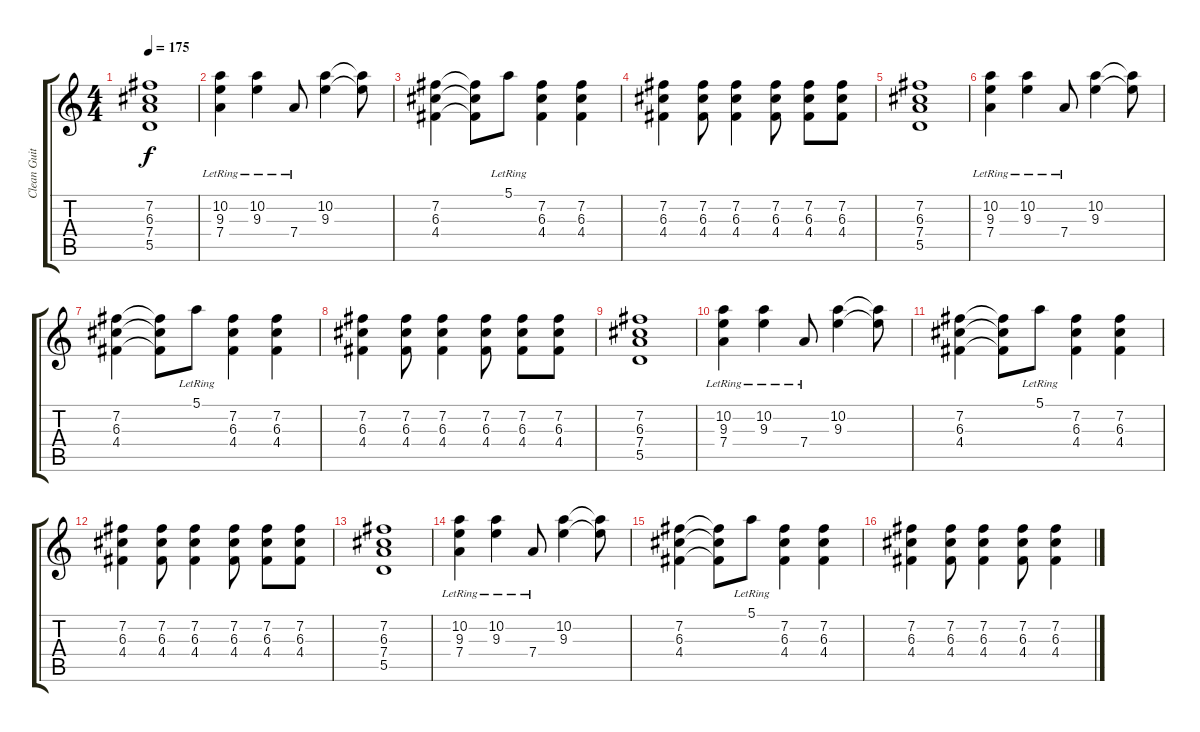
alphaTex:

\track ("Clean Guitar 1" "Clean Guit") {instrument electricguitarclean}
\staff {score tabs}
\tuning (E4 B3 G3 D3 A2 D2) {hide}
\ts (4 4)
\tempo 175
\clef g2
\ks c
(7.2 6.3 7.4 5.5).1{dy f} |
(10.2 9.3 7.4{lr}).4 (10.2{lr} 9.3{lr}).4 7.4{lr}.8 (10.2 9.3).4 (10.2{t} 9.3{t}).8 |
(7.2 6.3 4.4).4 (7.2{t} 6.3{t} 4.4{t}).8 5.1{lr}.8 (7.2 6.3 4.4).4 (7.2 6.3 4.4).4 |
(7.2 6.3 4.4).4 (7.2 6.3 4.4).8 (7.2 6.3 4.4).4 (7.2 6.3 4.4).8 (7.2 6.3 4.4).8 (7.2 6.3 4.4).8 |
(7.2 6.3 7.4 5.5).1 |
(10.2 9.3 7.4{lr}).4 (10.2{lr} 9.3{lr}).4 7.4{lr}.8 (10.2 9.3).4 (10.2{t} 9.3{t}).8 |
(7.2 6.3 4.4).4 (7.2{t} 6.3{t} 4.4{t}).8 5.1{lr}.8 (7.2 6.3 4.4).4 (7.2 6.3 4.4).4 |
(7.2 6.3 4.4).4 (7.2 6.3 4.4).8 (7.2 6.3 4.4).4 (7.2 6.3 4.4).8 (7.2 6.3 4.4).8 (7.2 6.3 4.4).8 |
(7.2 6.3 7.4 5.5).1 |
(10.2 9.3 7.4{lr}).4 (10.2{lr} 9.3{lr}).4 7.4{lr}.8 (10.2 9.3).4 (10.2{t} 9.3{t}).8 |
(7.2 6.3 4.4).4 (7.2{t} 6.3{t} 4.4{t}).8 5.1{lr}.8 (7.2 6.3 4.4).4 (7.2 6.3 4.4).4 |
(7.2 6.3 4.4).4 (7.2 6.3 4.4).8 (7.2 6.3 4.4).4 (7.2 6.3 4.4).8 (7.2 6.3 4.4).8 (7.2 6.3 4.4).8 |
(7.2 6.3 7.4 5.5).1 |
(10.2 9.3 7.4{lr}).4 (10.2{lr} 9.3{lr}).4 7.4{lr}.8 (10.2 9.3).4 (10.2{t} 9.3{t}).8 |
(7.2 6.3 4.4).4 (7.2{t} 6.3{t} 4.4{t}).8 5.1{lr}.8 (7.2 6.3 4.4).4 (7.2 6.3 4.4).4 |
(7.2 6.3 4.4).4 (7.2 6.3 4.4).8 (7.2 6.3 4.4).4 (7.2 6.3 4.4).8 (7.2 6.3 4.4).4
